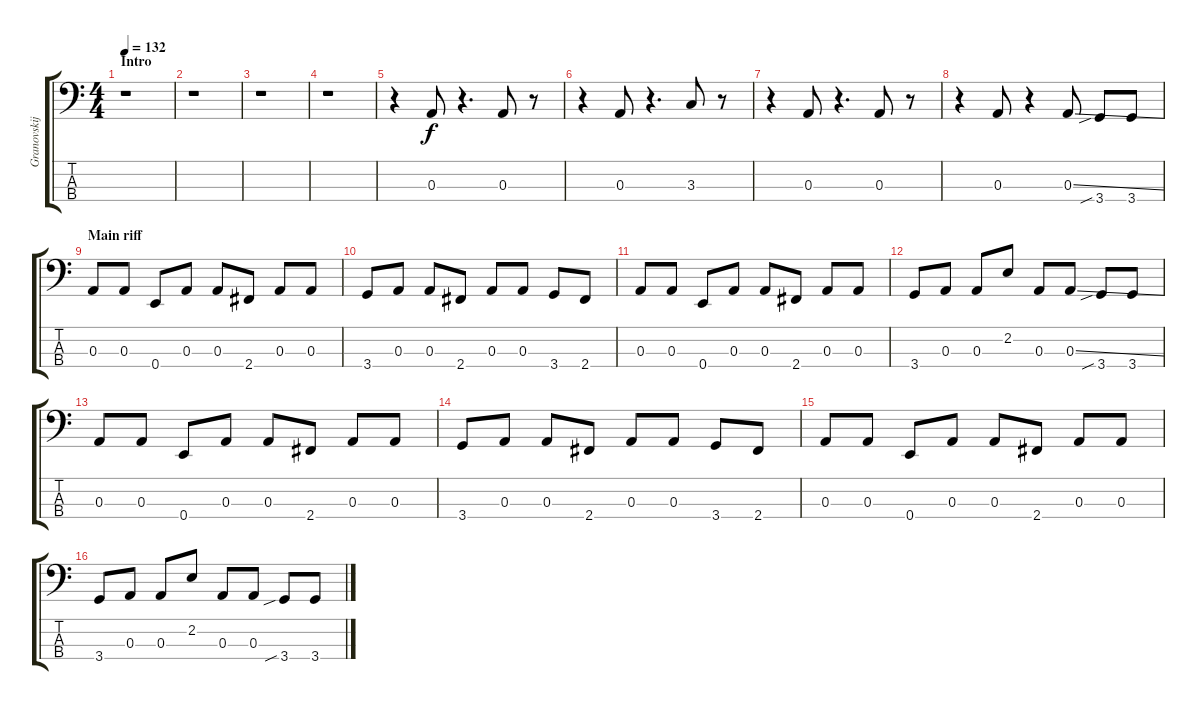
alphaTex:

\track ("Granovskij" "Granovskij") {instrument electricbassfinger}
\staff {score tabs}
\tuning (G2 D2 A1 E1) {hide}
\ts (4 4)
\section ("" "Intro")
\tempo 132
\clef f4
\ks c
r.1{dy f instrument electricbassfinger} |
r.1 |
r.1 |
r.1 |
r.4 0.3.8 r.4{d} 0.3.8 r.8 |
r.4 0.3.8 r.4{d} 3.3.8 r.8 |
r.4 0.3.8 r.4{d} 0.3.8 r.8 |
r.4 0.3.8 r.4 0.3{ss}.8 3.4{sib}.8 3.4.8 |
\section ("" "Main riff")
0.3.8 0.3.8 0.4.8 0.3.8 0.3.8 2.4.8 0.3.8 0.3.8 |
3.4.8 0.3.8 0.3.8 2.4.8 0.3.8 0.3.8 3.4.8 2.4.8 |
0.3.8 0.3.8 0.4.8 0.3.8 0.3.8 2.4.8 0.3.8 0.3.8 |
3.4.8 0.3.8 0.3.8 2.2.8 0.3.8 0.3{ss}.8 3.4{sib}.8 3.4.8 |
0.3.8 0.3.8 0.4.8 0.3.8 0.3.8 2.4.8 0.3.8 0.3.8 |
3.4.8 0.3.8 0.3.8 2.4.8 0.3.8 0.3.8 3.4.8 2.4.8 |
0.3.8 0.3.8 0.4.8 0.3.8 0.3.8 2.4.8 0.3.8 0.3.8 |
3.4.8 0.3.8 0.3.8 2.2.8 0.3.8 0.3{ss}.8 3.4{sib}.8 3.4.8
